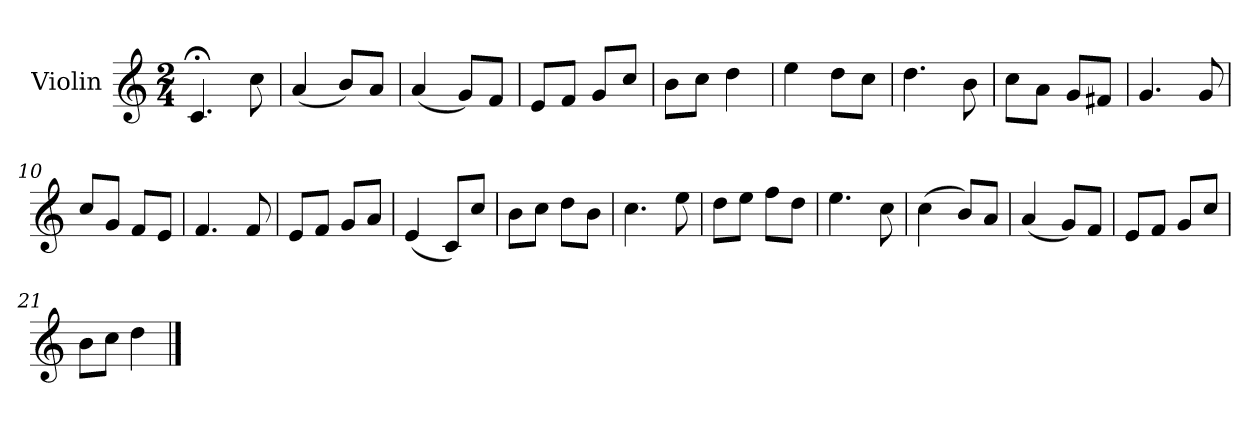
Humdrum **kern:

**kern
*part1
*staff1
*I"Violin
*I'Vln.
*clefG2
*k[]
*M2/4
=1
4.c;</
8cc\
=2
(<4a/
8b/L)
8a/J
=3
(<4a/
8g/L)
8f/J
=4
8e/L
8f/J
8g/L
8cc/J
=5
8b\L
8cc\J
4dd\
=6
4ee\
8dd\L
8cc\J
=7
4.dd\
8b\
=8
8cc\L
8a\J
8g/L
8f#X/J
=9
4.g/
8g/
!!LO:LB:g=z
=10
8cc/L
8g/J
8f/L
8e/J
=11
4.f/
8f/
=12
8e/L
8f/J
8g/L
8a/J
=13
(<4e/
8c/L)
8cc/J
=14
8b\L
8cc\J
8dd\L
8b\J
=15
4.cc\
8ee\
=16
8dd\L
8ee\J
8ff\L
8dd\J
=17
4.ee\
8cc\
=18
(>4cc\
8b/L)
8a/J
=19
(<4a/
8g/L)
8f/J
!!LO:LB:g=z
=20
8e/L
8f/J
8g/L
8cc/J
=21
8b\L
8cc\J
4dd\
==
*-
